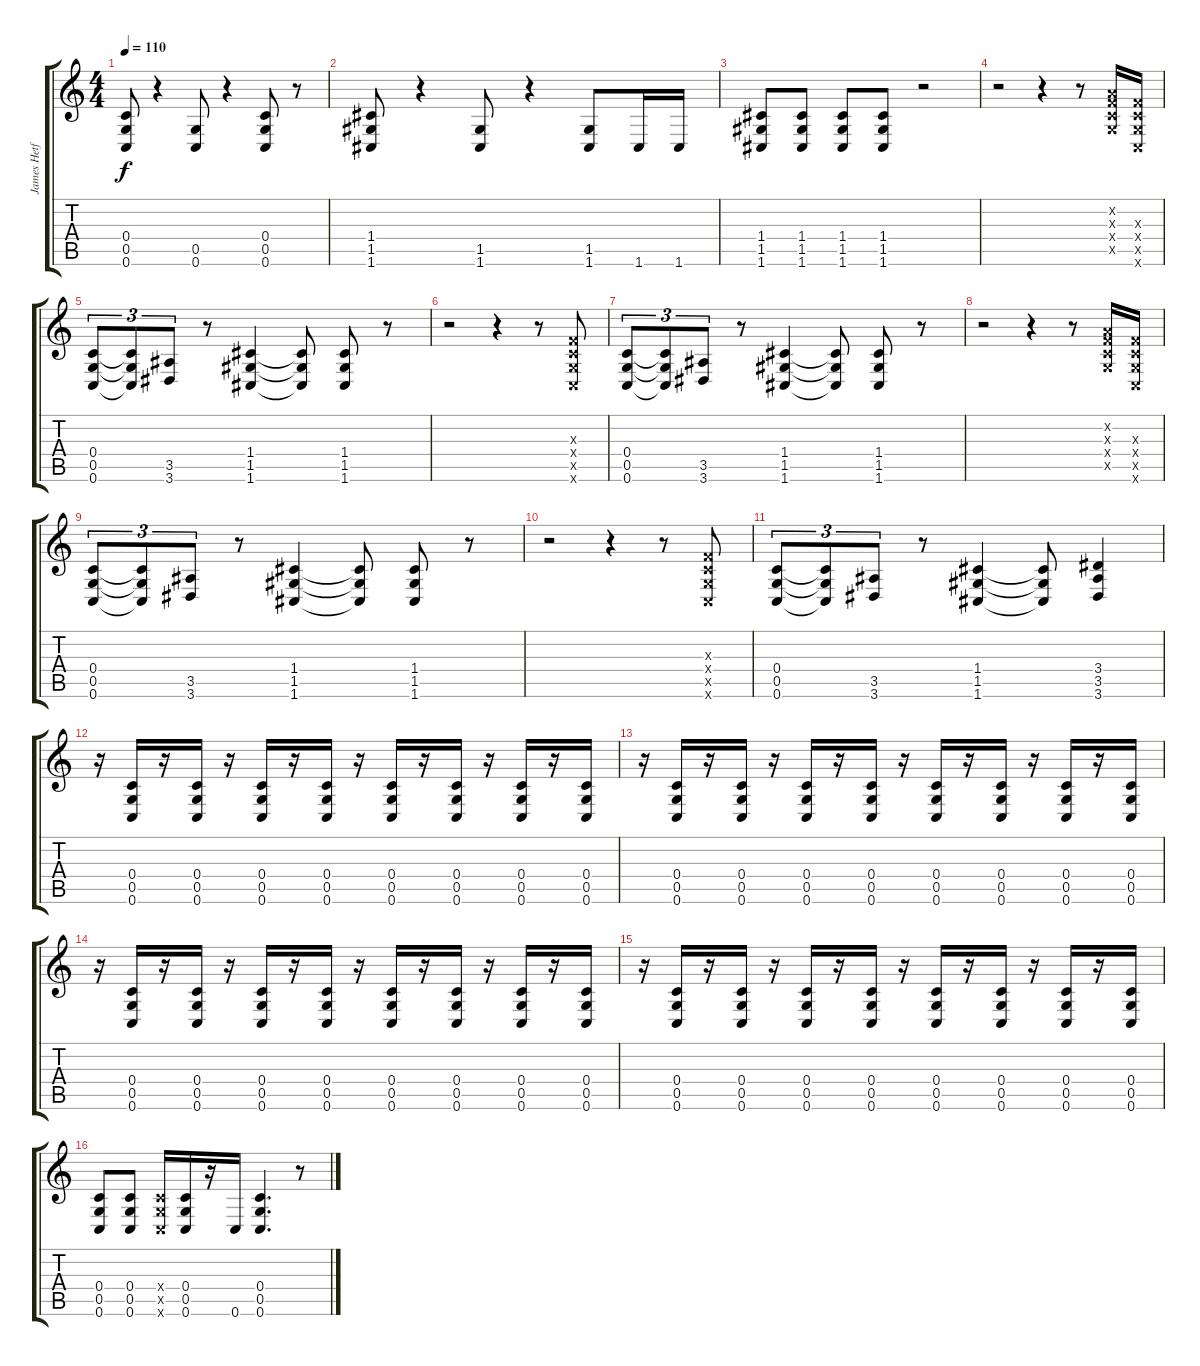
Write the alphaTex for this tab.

\track ("James Hetfield" "James Hetf") {instrument distortionguitar}
\staff {score tabs}
\tuning (D4 A3 F3 C3 G2 C2) {hide}
\ts (4 4)
\tempo 110
\clef g2
\ks c
(0.4 0.5 0.6).8{dy f} r.4 (0.5 0.6).8 r.4 (0.4 0.5 0.6).8 r.8 |
(1.4 1.5 1.6).8 r.4 (1.5 1.6).8 r.4 (1.5 1.6).8 1.6.16 1.6.16 |
(1.4 1.5 1.6).8{balance 8} (1.4 1.5 1.6).8 (1.4 1.5 1.6).8 (1.4 1.5 1.6).8 r.2 |
r.2 r.4 r.8 (0.2{x} 0.3{x} 0.4{x} 0.5{x}).16 (0.3{x} 0.4{x} 0.5{x} 0.6{x}).16 |
(0.4 0.5 0.6).8{tu (3 2)} (0.4{t} 0.5{t} 0.6{t}).8{tu (3 2)} (3.5 3.6).8{tu (3 2)} r.8 (1.4 1.5 1.6).4 (1.4{t} 1.5{t} 1.6{t}).8 (1.4 1.5 1.6).8 r.8 |
r.2 r.4 r.8 (0.3{x} 0.4{x} 0.5{x} 0.6{x}).8 |
(0.4 0.5 0.6).8{tu (3 2)} (0.4{t} 0.5{t} 0.6{t}).8{tu (3 2)} (3.5 3.6).8{tu (3 2)} r.8 (1.4 1.5 1.6).4 (1.4{t} 1.5{t} 1.6{t}).8 (1.4 1.5 1.6).8 r.8 |
r.2 r.4 r.8 (0.2{x} 0.3{x} 0.4{x} 0.5{x}).16 (0.3{x} 0.4{x} 0.5{x} 0.6{x}).16 |
(0.4 0.5 0.6).8{tu (3 2)} (0.4{t} 0.5{t} 0.6{t}).8{tu (3 2)} (3.5 3.6).8{tu (3 2)} r.8 (1.4 1.5 1.6).4 (1.4{t} 1.5{t} 1.6{t}).8 (1.4 1.5 1.6).8 r.8 |
r.2 r.4 r.8 (0.3{x} 0.4{x} 0.5{x} 0.6{x}).8 |
(0.4 0.5 0.6).8{tu (3 2)} (0.4{t} 0.5{t} 0.6{t}).8{tu (3 2)} (3.5 3.6).8{tu (3 2)} r.8 (1.4 1.5 1.6).4 (1.4{t} 1.5{t} 1.6{t}).8 (3.4 3.5 3.6).4 |
r.16 (0.4 0.5 0.6).16 r.16 (0.4 0.5 0.6).16 r.16 (0.4 0.5 0.6).16 r.16 (0.4 0.5 0.6).16 r.16 (0.4 0.5 0.6).16 r.16 (0.4 0.5 0.6).16 r.16 (0.4 0.5 0.6).16 r.16 (0.4 0.5 0.6).16 |
r.16 (0.4 0.5 0.6).16 r.16 (0.4 0.5 0.6).16 r.16 (0.4 0.5 0.6).16 r.16 (0.4 0.5 0.6).16 r.16 (0.4 0.5 0.6).16 r.16 (0.4 0.5 0.6).16 r.16 (0.4 0.5 0.6).16 r.16 (0.4 0.5 0.6).16 |
r.16 (0.4 0.5 0.6).16 r.16 (0.4 0.5 0.6).16 r.16 (0.4 0.5 0.6).16 r.16 (0.4 0.5 0.6).16 r.16 (0.4 0.5 0.6).16 r.16 (0.4 0.5 0.6).16 r.16 (0.4 0.5 0.6).16 r.16 (0.4 0.5 0.6).16 |
r.16 (0.4 0.5 0.6).16 r.16 (0.4 0.5 0.6).16 r.16 (0.4 0.5 0.6).16 r.16 (0.4 0.5 0.6).16 r.16 (0.4 0.5 0.6).16 r.16 (0.4 0.5 0.6).16 r.16 (0.4 0.5 0.6).16 r.16 (0.4 0.5 0.6).16 |
(0.4 0.5 0.6).8 (0.4 0.5 0.6).8 (0.4{x} 0.5{x} 0.6{x}).16 (0.4 0.5 0.6).16 r.16 0.6.16 (0.4 0.5 0.6).4{d} r.8
